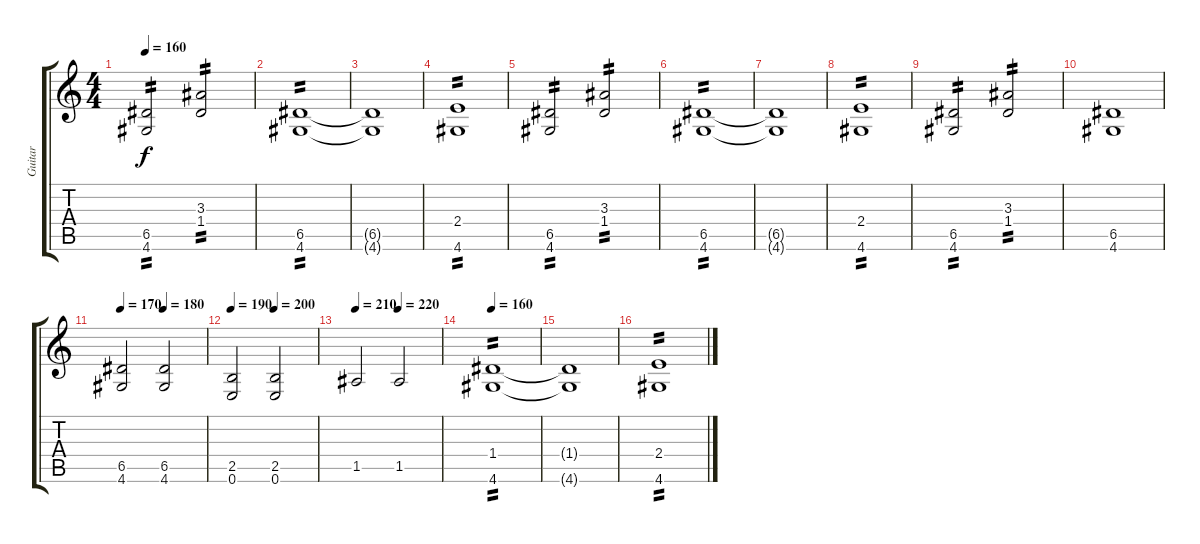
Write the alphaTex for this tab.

\track ("Guitar" "Guitar") {instrument distortionguitar}
\staff {score tabs}
\tuning (E4 B3 G3 D3 A2 E2) {hide}
\ts (4 4)
\tempo 160
\clef g2
\ks c
(6.5 4.6).2{tp 2 dy f} (3.3 1.4).2{tp 2} |
(6.5 4.6).1{tp 2} |
(6.5{t} 4.6{t}).1 |
(2.4 4.6).1{tp 2} |
(6.5 4.6).2{tp 2} (3.3 1.4).2{tp 2} |
(6.5 4.6).1{tp 2} |
(6.5{t} 4.6{t}).1 |
(2.4 4.6).1{tp 2} |
(6.5 4.6).2{tp 2} (3.3 1.4).2{tp 2} |
(6.5 4.6).1 |
\tempo 170
\tempo (180 0.5)
(6.5 4.6).2 (6.5 4.6).2 |
\tempo 190
\tempo (200 0.5)
(2.5 0.6).2 (2.5 0.6).2 |
\tempo 210
\tempo (220 0.5)
1.5.2 1.5.2 |
\tempo 160
(1.4 4.6).1{tp 2} |
(1.4{t} 4.6{t}).1 |
(2.4 4.6).1{tp 2}
